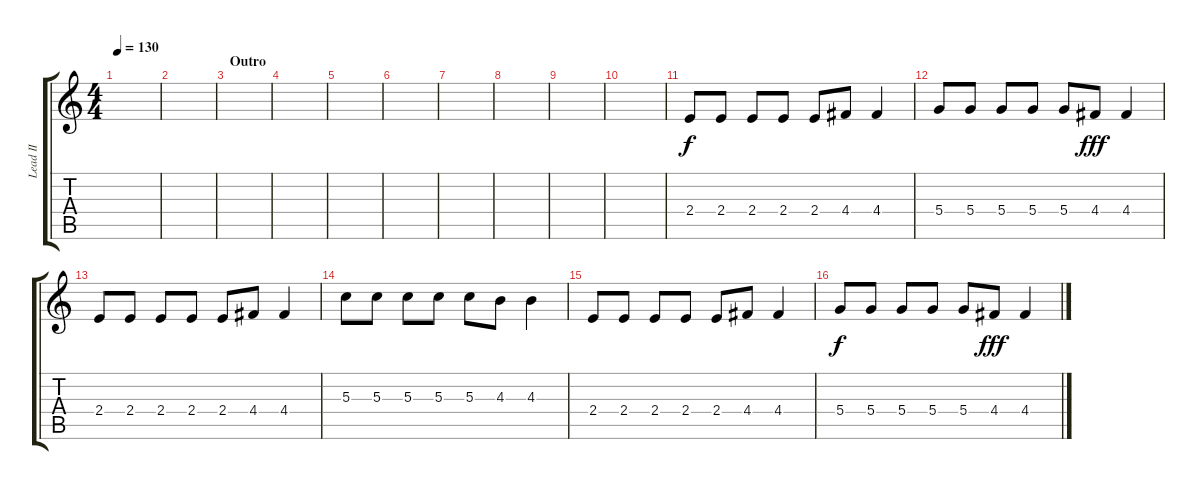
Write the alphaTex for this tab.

\track ("Lead II" "Lead II") {instrument overdrivenguitar}
\staff {score tabs}
\tuning (E4 B3 G3 D3 A2 E2) {hide}
\ts (4 4)
\tempo 130
\clef g2
\ks c
|
|
\section ("" "Outro")
|
|
|
|
|
|
|
|
2.4.8{volume 15 balance 8 instrument overdrivenguitar} 2.4.8 2.4.8 2.4.8 2.4.8 4.4.8 4.4.4 |
5.4.8{dy f} 5.4.8 5.4.8 5.4.8 5.4.8 4.4.8{dy fff} 4.4.4 |
2.4.8 2.4.8 2.4.8 2.4.8 2.4.8 4.4.8 4.4.4 |
5.3.8 5.3.8 5.3.8 5.3.8 5.3.8 4.3.8 4.3.4 |
2.4.8 2.4.8 2.4.8 2.4.8 2.4.8 4.4.8 4.4.4 |
5.4.8{dy f} 5.4.8 5.4.8 5.4.8 5.4.8 4.4.8{dy fff} 4.4.4
